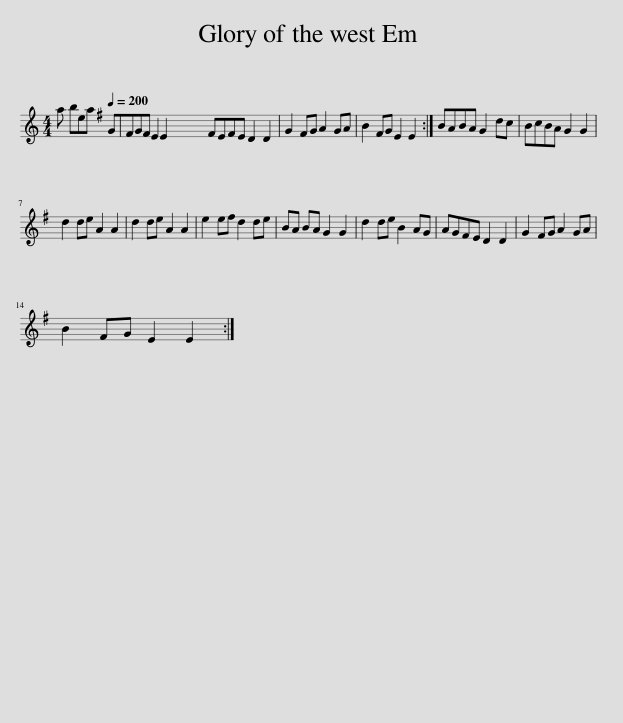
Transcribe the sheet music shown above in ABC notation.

X:1
L:1/8
M:4/4
I:linebreak $
K:C
V:1 treble
V:1
 a bea[Q:1/4=200] G^FGF E2 E2 | ^FEFE D2 D2 | G2 ^FG A2 GA | B2 ^FG E2 E2 :| BABA G2 dc | %5
 BcBA G2 G2 |$ d2 de A2 A2 | d2 de A2 A2 | e2 e^f d2 de | BA BA G2 G2 | %10
 d2 de B2 AG | AG^FE D2 D2 | G2 ^FG A2 GA |$ B2 ^FG E2 E2 :| %14
